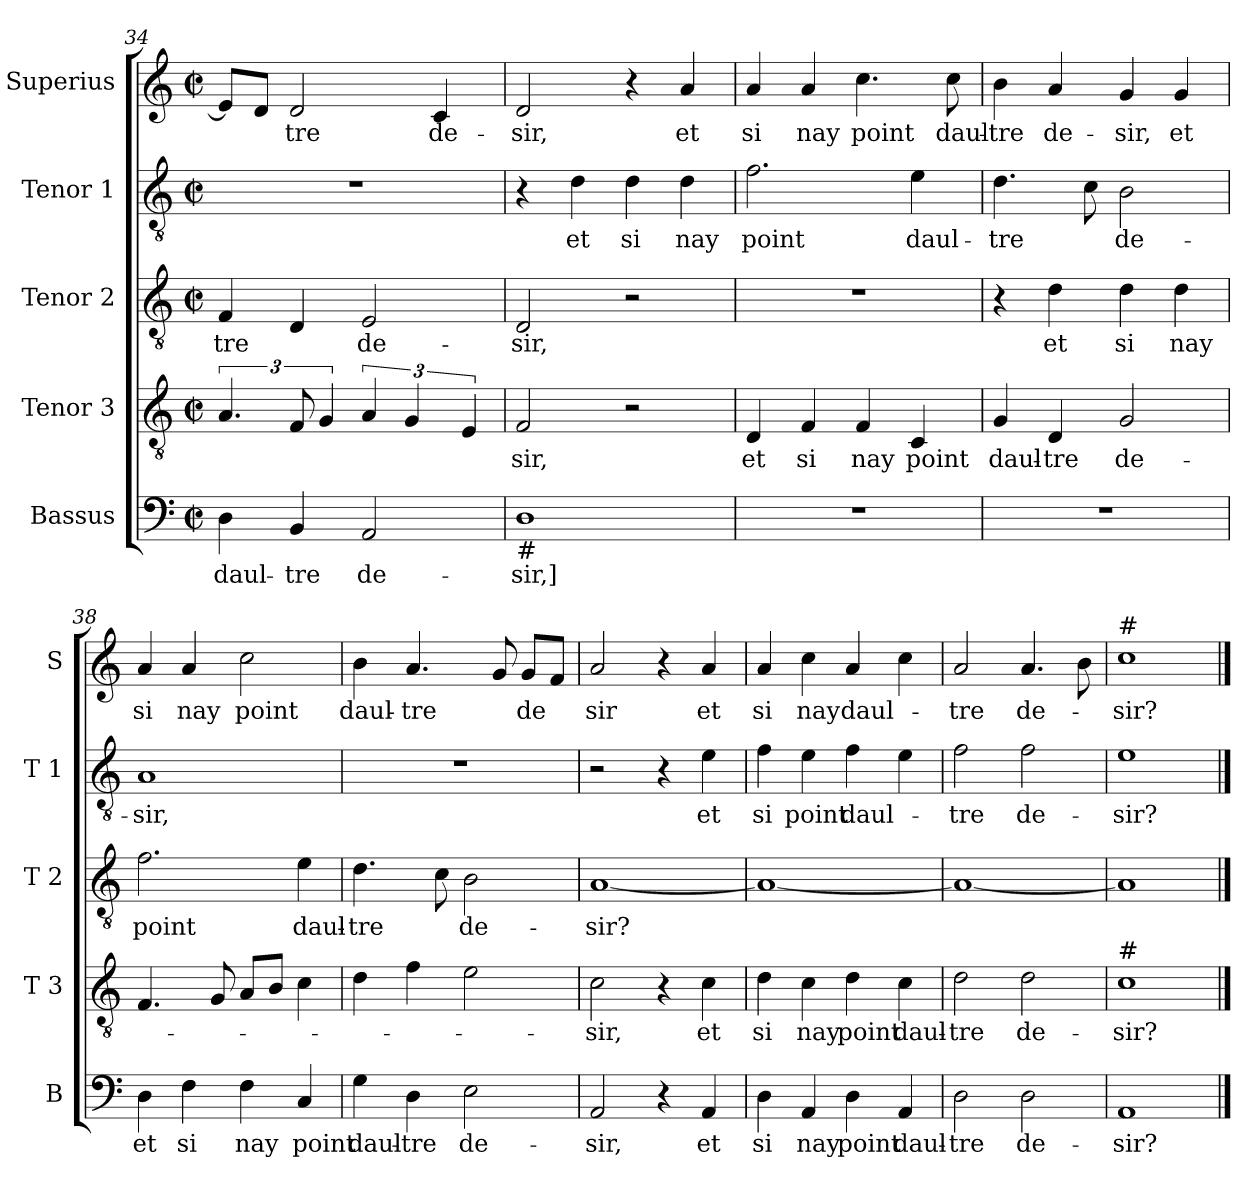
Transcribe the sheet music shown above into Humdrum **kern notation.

**kern	**text	**kern	**text	**kern	**text	**kern	**text	**kern	**text
*part5	*part5	*part4	*part4	*part3	*part3	*part2	*part2	*part1	*part1
*staff5	*staff5	*staff4	*staff4	*staff3	*staff3	*staff2	*staff2	*staff1	*staff1
*I"Bassus	*	*I"Tenor 3	*	*I"Tenor 2	*	*I"Tenor 1	*	*I"Superius	*
*I'B	*	*I'T 3	*	*I'T 2	*	*I'T 1	*	*I'S	*
!!LO:LB:g=z
*clefF4	*	*clefGv2	*	*clefGv2	*	*clefGv2	*	*clefG2	*
*k[]	*	*k[]	*	*k[]	*	*k[]	*	*k[]	*
*C:	*	*C:	*	*C:	*	*C:	*	*C:	*
*M2/2	*	*M2/2	*	*M2/2	*	*M2/2	*	*M2/2	*
*met(c|)	*	*met(c|)	*	*met(c|)	*	*met(c|)	*	*met(c|)	*
=34	=34	=34	=34	=34	=34	=34	=34	=34	=34
4D\	daul-	6.A/	.	4F/	-tre	1r	.	8e/L]	.
.	.	.	.	.	.	.	.	8d/J	.
4BB/	-tre	12F/	.	4D/	.	.	.	2d/	-tre
.	.	6G/	.	.	.	.	.	.	.
2AA/	de-	6A/	.	2E/	de-	.	.	.	.
.	.	6G/	.	.	.	.	.	.	.
.	.	.	.	.	.	.	.	4c/	de-
.	.	6E/	.	.	.	.	.	.	.
=35	=35	=35	=35	=35	=35	=35	=35	=35	=35
!LO:TX:b:t=#	!	!	!	!	!	!	!	!	!
1D	-sir,]	2F/	-sir,	2D/	-sir,	4r	.	2d/	-sir,
.	.	.	.	.	.	4d\	et	.	.
.	.	2r	.	2r	.	4d\	si	4r	.
.	.	.	.	.	.	4d\	nay	4a/	et
=36	=36	=36	=36	=36	=36	=36	=36	=36	=36
1r	.	4D/	et	1r	.	2.f\	point	4a/	si
.	.	4F/	si	.	.	.	.	4a/	nay
.	.	4F/	nay	.	.	.	.	4.cc\	point
.	.	4C/	point	.	.	4e\	daul-	.	.
.	.	.	.	.	.	.	.	8cc\	daul-
=37	=37	=37	=37	=37	=37	=37	=37	=37	=37
1r	.	4G/	daul-	4r	.	4.d\	-tre	4b\	-tre
.	.	4D/	-tre	4d\	et	.	.	4a/	de-
.	.	.	.	.	.	8c\	.	.	.
.	.	2G/	de-	4d\	si	2B\	de-	4g/	-sir,
.	.	.	.	4d\	nay	.	.	4g/	et
=38	=38	=38	=38	=38	=38	=38	=38	=38	=38
4D\	et	4.F/	.	2.f\	point	1A	-sir,	4a/	si
4F\	si	.	.	.	.	.	.	4a/	nay
.	.	8G/	.	.	.	.	.	.	.
4F\	nay	8A/L	.	.	.	.	.	2cc\	point
.	.	8B/J	.	.	.	.	.	.	.
4C/	point	4c\	.	4e\	daul-	.	.	.	.
!!LO:LB:g=z
=39	=39	=39	=39	=39	=39	=39	=39	=39	=39
4G\	daul-	4d\	.	4.d\	-tre	1r	.	4b\	daul-
4D\	-tre	4f\	.	.	.	.	.	4.a/	-tre
.	.	.	.	8c\	.	.	.	.	.
2E\	de-	2e\	.	2B\	de-	.	.	.	.
.	.	.	.	.	.	.	.	8g/	.
.	.	.	.	.	.	.	.	8g/L	de
.	.	.	.	.	.	.	.	8f/J	.
=40	=40	=40	=40	=40	=40	=40	=40	=40	=40
2AA/	-sir,	2c\	-sir,	[1A	-sir?	2r	.	2a/	sir
4r	.	4r	.	.	.	4r	.	4r	.
4AA/	et	4c\	et	.	.	4e\	et	4a/	et
=41	=41	=41	=41	=41	=41	=41	=41	=41	=41
4D\	si	4d\	si	1A_	.	4f\	si	4a/	si
4AA/	nay	4c\	nay	.	.	4e\	point	4cc\	nay
4D\	point	4d\	point	.	.	4f\	daul-	4a/	daul-
4AA/	daul-	4c\	daul-	.	.	4e\	.	4cc\	.
=42	=42	=42	=42	=42	=42	=42	=42	=42	=42
2D\	-tre	2d\	-tre	1A_	.	2f\	-tre	2a/	-tre
2D\	de-	2d\	de-	.	.	2f\	de-	4.a/	de-
.	.	.	.	.	.	.	.	8b\	.
=43	=43	=43	=43	=43	=43	=43	=43	=43	=43
!	!	!	!	!	!	!	!	!LO:TX:a:t=#	!
!	!	!LO:TX:a:t=#	!	!	!	!	!	!	!
1AA	-sir?	1c	-sir?	1A]	.	1e	-sir?	1cc	-sir?
==	==	==	==	==	==	==	==	==	==
*-	*-	*-	*-	*-	*-	*-	*-	*-	*-
